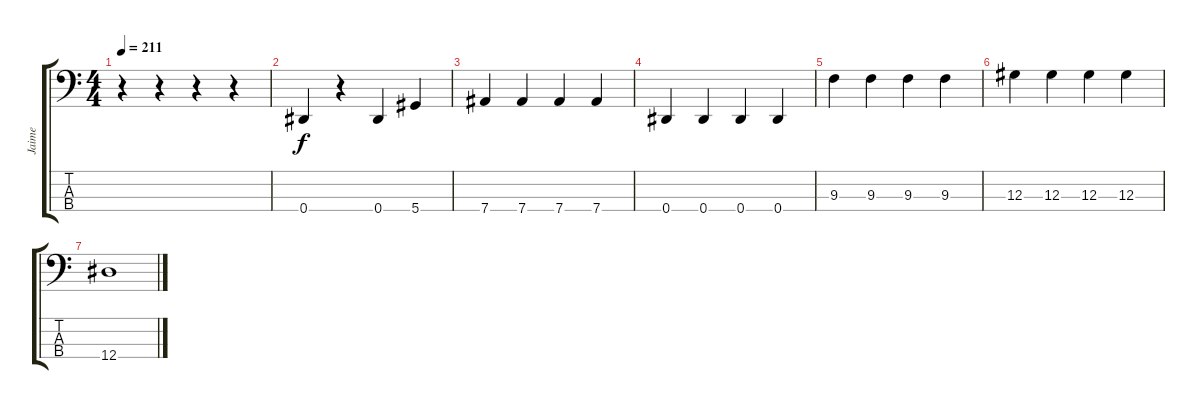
\track ("Jaime" "Jaime") {instrument electricbassfinger}
\staff {score tabs}
\tuning (Gb2 Db2 Ab1 Eb1) {hide}
\ts (4 4)
\tempo 211
\clef f4
\ks c
r.4{dy f} r.4 r.4 r.4 |
0.4.4 r.4 0.4.4 5.4.4 |
7.4.4 7.4.4 7.4.4 7.4.4 |
0.4.4 0.4.4 0.4.4 0.4.4 |
9.3.4 9.3.4 9.3.4 9.3.4 |
12.3.4 12.3.4 12.3.4 12.3.4 |
12.4.1
